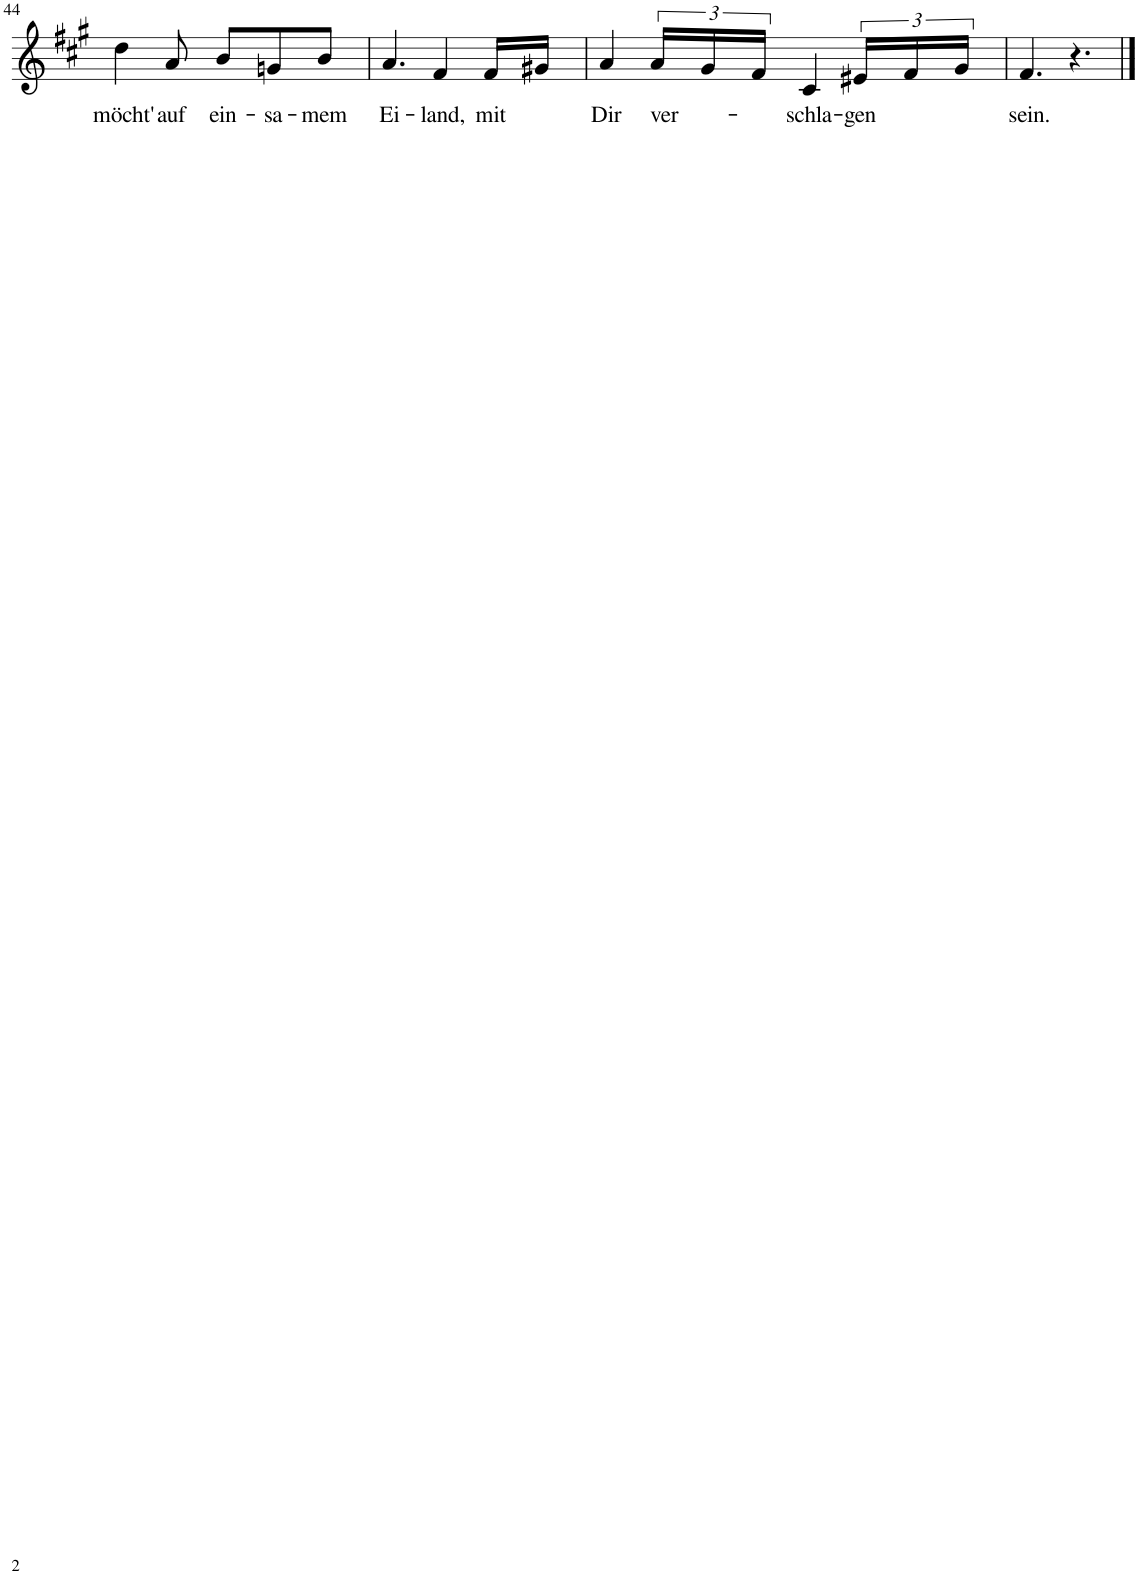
**kern	**text
*part1	*part1
*staff1	*staff1
*I"Piano	*
*I'Pno	*
!!LO:PB:g=z
*clefG2	*
*k[f#c#g#]	*
*M6/8	*
=44	=44
!	!LO:LY:b
4dd\	möcht'
!	!LO:LY:b
8a/	auf
!	!LO:LY:b
8b/L	ein-
!	!LO:LY:b
8gn/	-sa-
!	!LO:LY:b
8b/J	-mem
=45	=45
!	!LO:LY:b
4.a/	Ei-
!	!LO:LY:b
4f#/	-land,
!	!LO:LY:b
16f#/LL	mit
16g#X/JJ	.
=46	=46
!	!LO:LY:b
4a/	Dir
!	!LO:LY:b
24a/LL	ver-
24g#/	.
24f#/JJ	.
!	!LO:LY:b
4c#/	-schla-
!	!LO:LY:b
24e#X/LL	-gen
24f#/	.
24g#/JJ	.
=47	=47
!	!LO:LY:b
4.f#/	sein.
4.r	.
==	==
*-	*-
